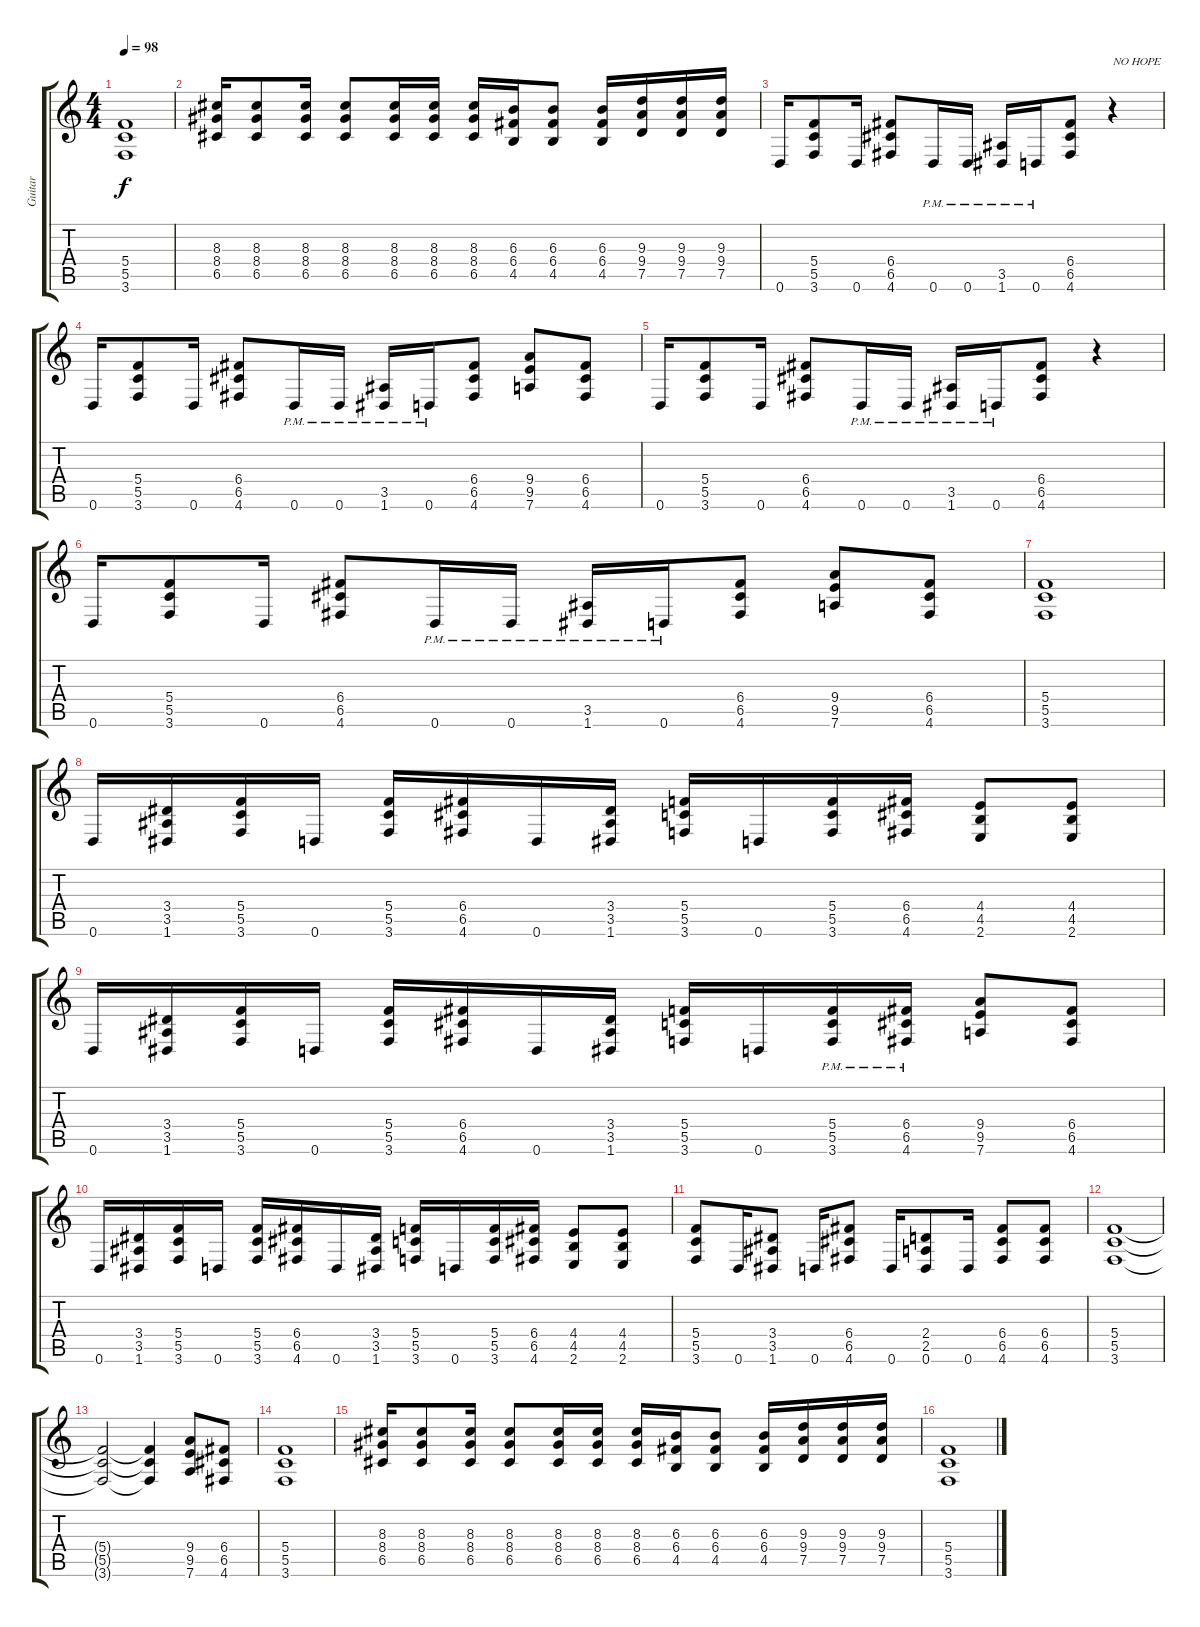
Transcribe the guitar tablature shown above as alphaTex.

\track ("Guitar" "Guitar") {instrument overdrivenguitar}
\staff {score tabs}
\tuning (D4 A3 F3 C3 G2 D2) {hide}
\ts (4 4)
\tempo 98
\clef g2
\ks c
(5.4 5.5 3.6).1{dy f} |
(8.3 8.4 6.5).16 (8.3 8.4 6.5).8 (8.3 8.4 6.5).16 (8.3 8.4 6.5).8 (8.3 8.4 6.5).16 (8.3 8.4 6.5).16 (8.3 8.4 6.5).16 (6.3 6.4 4.5).16 (6.3 6.4 4.5).8 (6.3 6.4 4.5).16 (9.3 9.4 7.5).16 (9.3 9.4 7.5).16 (9.3 9.4 7.5).16 |
0.6.16 (5.4 5.5 3.6).8 0.6.16 (6.4 6.5 4.6).8 0.6{pm}.16 0.6{pm}.16 (3.5{pm} 1.6{pm}).16 0.6{pm}.16 (6.4 6.5 4.6).8 r.4{txt "NO HOPE"} |
0.6.16 (5.4 5.5 3.6).8 0.6.16 (6.4 6.5 4.6).8 0.6{pm}.16 0.6{pm}.16 (3.5{pm} 1.6{pm}).16 0.6{pm}.16 (6.4 6.5 4.6).8 (9.4 9.5 7.6).8 (6.4 6.5 4.6).8 |
0.6.16 (5.4 5.5 3.6).8 0.6.16 (6.4 6.5 4.6).8 0.6{pm}.16 0.6{pm}.16 (3.5{pm} 1.6{pm}).16 0.6{pm}.16 (6.4 6.5 4.6).8 r.4 |
0.6.16 (5.4 5.5 3.6).8 0.6.16 (6.4 6.5 4.6).8 0.6{pm}.16 0.6{pm}.16 (3.5{pm} 1.6{pm}).16 0.6{pm}.16 (6.4 6.5 4.6).8 (9.4 9.5 7.6).8 (6.4 6.5 4.6).8 |
(5.4 5.5 3.6).1 |
0.6.16 (3.4 3.5 1.6).16 (5.4 5.5 3.6).16 0.6.16 (5.4 5.5 3.6).16 (6.4 6.5 4.6).16 0.6.16 (3.4 3.5 1.6).16 (5.4 5.5 3.6).16 0.6.16 (5.4 5.5 3.6).16 (6.4 6.5 4.6).16 (4.4 4.5 2.6).8 (4.4 4.5 2.6).8 |
0.6.16 (3.4 3.5 1.6).16 (5.4 5.5 3.6).16 0.6.16 (5.4 5.5 3.6).16 (6.4 6.5 4.6).16 0.6.16 (3.4 3.5 1.6).16 (5.4 5.5 3.6).16 0.6.16 (5.4{pm} 5.5{pm} 3.6{pm}).16 (6.4{pm} 6.5{pm} 4.6{pm}).16 (9.4 9.5 7.6).8 (6.4 6.5 4.6).8 |
0.6.16 (3.4 3.5 1.6).16 (5.4 5.5 3.6).16 0.6.16 (5.4 5.5 3.6).16 (6.4 6.5 4.6).16 0.6.16 (3.4 3.5 1.6).16 (5.4 5.5 3.6).16 0.6.16 (5.4 5.5 3.6).16 (6.4 6.5 4.6).16 (4.4 4.5 2.6).8 (4.4 4.5 2.6).8 |
(5.4 5.5 3.6).8 0.6.16 (3.4 3.5 1.6).8 0.6.16 (6.4 6.5 4.6).8 0.6.16 (2.4 2.5 0.6).8 0.6.16 (6.4 6.5 4.6).8 (6.4 6.5 4.6).8 |
(5.4 5.5 3.6).1 |
(5.4{t} 5.5{t} 3.6{t}).2 (5.4{t} 5.5{t} 3.6{t}).4 (9.4 9.5 7.6).8 (6.4 6.5 4.6).8 |
(5.4 5.5 3.6).1 |
(8.3 8.4 6.5).16 (8.3 8.4 6.5).8 (8.3 8.4 6.5).16 (8.3 8.4 6.5).8 (8.3 8.4 6.5).16 (8.3 8.4 6.5).16 (8.3 8.4 6.5).16 (6.3 6.4 4.5).16 (6.3 6.4 4.5).8 (6.3 6.4 4.5).16 (9.3 9.4 7.5).16 (9.3 9.4 7.5).16 (9.3 9.4 7.5).16 |
(5.4 5.5 3.6).1
